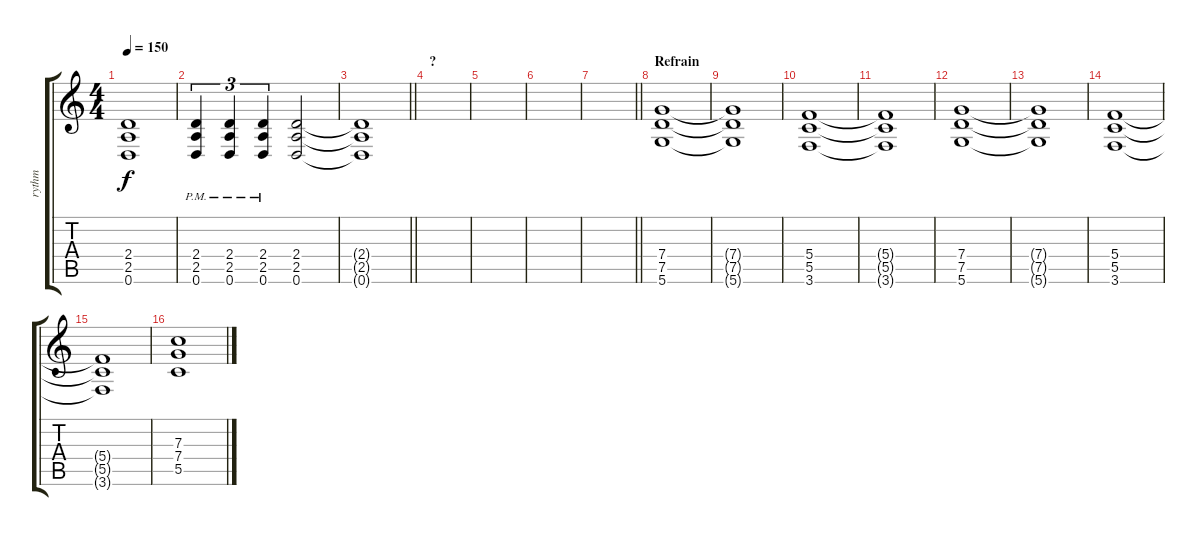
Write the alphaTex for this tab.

\track ("rythm" "rythm") {instrument distortionguitar}
\staff {score tabs}
\tuning (D4 A3 F3 C3 G2 D2) {hide}
\ts (4 4)
\tempo 150
\clef g2
\ks c
(2.4{t} 2.5{t} 0.6{t}).1{dy f} |
(2.4{pm} 2.5{pm} 0.6{pm}).4{tu (3 2)} (2.4{pm} 2.5{pm} 0.6{pm}).4{tu (3 2)} (2.4{pm} 2.5{pm} 0.6{pm}).4{tu (3 2)} (2.4 2.5 0.6).2 |
\barLineRight lightlight
(2.4{t} 2.5{t} 0.6{t}).1 |
\section ("" "?")
|
|
|
\barLineRight lightlight
|
\section ("" "Refrain")
(7.4 7.5 5.6).1 |
(7.4{t} 7.5{t} 5.6{t}).1 |
(5.4 5.5 3.6).1 |
(5.4{t} 5.5{t} 3.6{t}).1 |
(7.4 7.5 5.6).1 |
(7.4{t} 7.5{t} 5.6{t}).1 |
(5.4 5.5 3.6).1 |
(5.4{t} 5.5{t} 3.6{t}).1 |
(7.3 7.4 5.5).1
